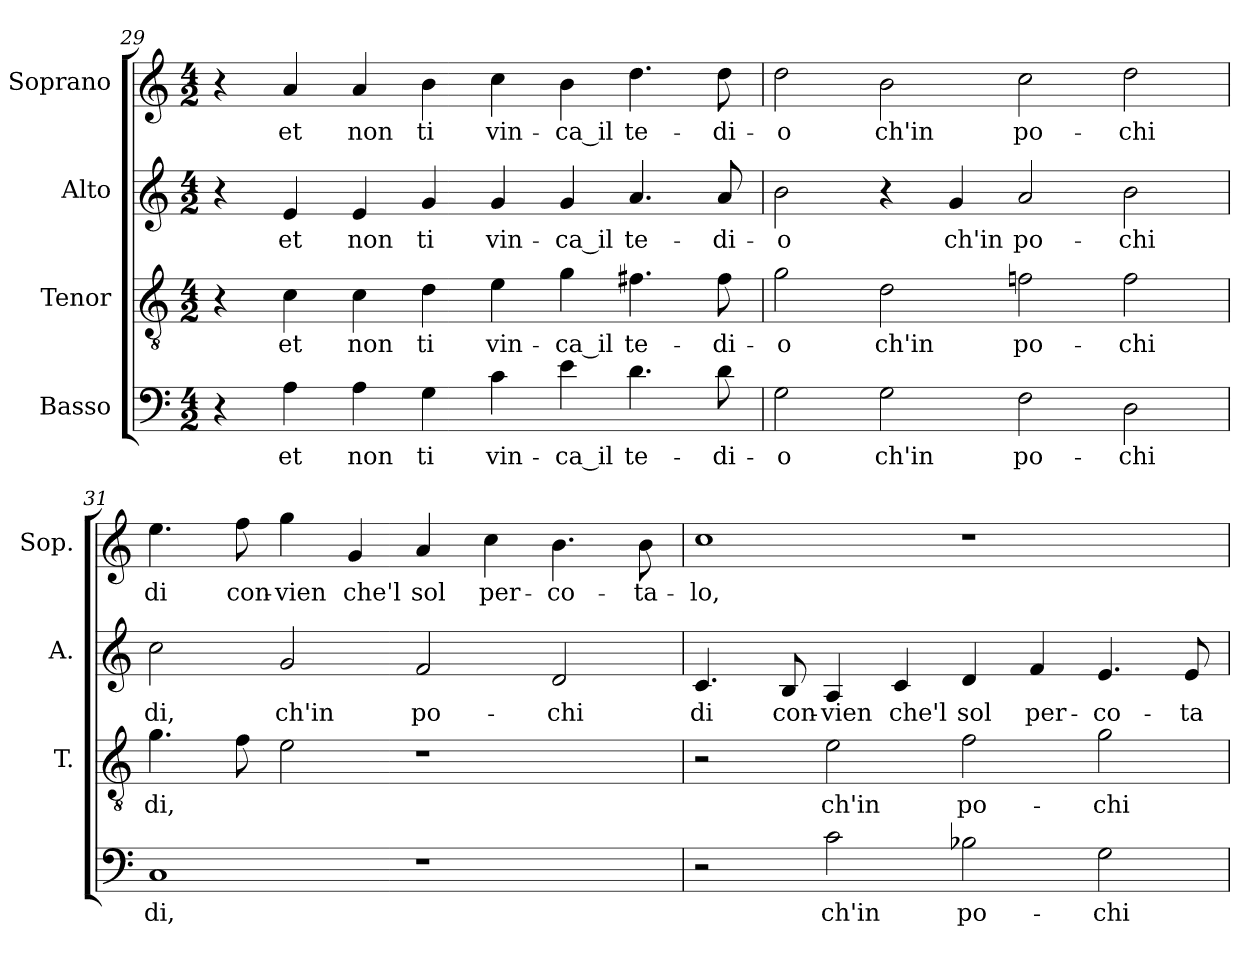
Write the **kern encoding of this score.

**kern	**text	**kern	**text	**kern	**text	**kern	**text
*part4	*part4	*part3	*part3	*part2	*part2	*part1	*part1
*staff4	*staff4	*staff3	*staff3	*staff2	*staff2	*staff1	*staff1
*I"Basso	*	*I"Tenor	*	*I"Alto	*	*I"Soprano	*
*	*	*I'T.	*	*I'A.	*	*I'Sop.	*
*clefF4	*	*clefGv2	*	*clefG2	*	*clefG2	*
*	*	*ITrd7c12	*	*	*	*	*
*k[]	*	*k[]	*	*k[]	*	*k[]	*
*C:	*	*C:	*	*C:	*	*C:	*
*M4/2	*	*M4/2	*	*M4/2	*	*M4/2	*
=29	=29	=29	=29	=29	=29	=29	=29
4r	.	4r	.	4r	.	4r	.
!	!LO:LY:b:color=#000000	!	!	!	!	!	!
!	!	!	!LO:LY:b:color=#000000	!	!	!	!
!	!	!	!	!	!LO:LY:b:color=#000000	!	!
!	!	!	!	!	!	!	!LO:LY:b:color=#000000
4Ai\	et	4Ci\	et	4ei/	et	4ai/	et
!	!LO:LY:b:color=#000000	!	!	!	!	!	!
!	!	!	!LO:LY:b:color=#000000	!	!	!	!
!	!	!	!	!	!LO:LY:b:color=#000000	!	!
!	!	!	!	!	!	!	!LO:LY:b:color=#000000
4Ai\	non	4Ci\	non	4ei/	non	4ai/	non
!	!LO:LY:b:color=#000000	!	!	!	!	!	!
!	!	!	!LO:LY:b:color=#000000	!	!	!	!
!	!	!	!	!	!LO:LY:b:color=#000000	!	!
!	!	!	!	!	!	!	!LO:LY:b:color=#000000
4Gi\	ti	4Di\	ti	4gi/	ti	4bi\	ti
!	!LO:LY:b:color=#000000	!	!	!	!	!	!
!	!	!	!LO:LY:b:color=#000000	!	!	!	!
!	!	!	!	!	!LO:LY:b:color=#000000	!	!
!	!	!	!	!	!	!	!LO:LY:b:color=#000000
4ci\	vin-	4Ei\	vin-	4gi/	vin-	4cci\	vin-
!	!LO:LY:b:color=#000000	!	!	!	!	!	!
!	!	!	!LO:LY:b:color=#000000	!	!	!	!
!	!	!	!	!	!LO:LY:b:color=#000000	!	!
!	!	!	!	!	!	!	!LO:LY:b:color=#000000
4ei\	-ca_il	4Gi\	-ca_il	4gi/	-ca_il	4bi\	-ca_il
!	!LO:LY:b:color=#000000	!	!	!	!	!	!
!	!	!	!LO:LY:b:color=#000000	!	!	!	!
!	!	!	!	!	!LO:LY:b:color=#000000	!	!
!	!	!	!	!	!	!	!LO:LY:b:color=#000000
4.di\	te-	4.F#Xi\	te-	4.ai/	te-	4.ddi\	te-
!	!LO:LY:b:color=#000000	!	!	!	!	!	!
!	!	!	!LO:LY:b:color=#000000	!	!	!	!
!	!	!	!	!	!LO:LY:b:color=#000000	!	!
!	!	!	!	!	!	!	!LO:LY:b:color=#000000
8di\	-di-	8F#i\	-di-	8ai/	-di-	8ddi\	-di-
=30	=30	=30	=30	=30	=30	=30	=30
!	!LO:LY:b:color=#000000	!	!	!	!	!	!
!	!	!	!LO:LY:b:color=#000000	!	!	!	!
!	!	!	!	!	!LO:LY:b:color=#000000	!	!
!	!	!	!	!	!	!	!LO:LY:b:color=#000000
2Gi\	-o	2Gi\	-o	2bi\	-o	2ddi\	-o
!	!LO:LY:b:color=#000000	!	!	!	!	!	!
!	!	!	!LO:LY:b:color=#000000	!	!	!	!
!	!	!	!	!	!	!	!LO:LY:b:color=#000000
2Gi\	ch'in	2Di\	ch'in	4r	.	2bi\	ch'in
!	!	!	!	!	!LO:LY:b:color=#000000	!	!
.	.	.	.	4gi/	ch'in	.	.
!	!LO:LY:b:color=#000000	!	!	!	!	!	!
!	!	!	!LO:LY:b:color=#000000	!	!	!	!
!	!	!	!	!	!LO:LY:b:color=#000000	!	!
!	!	!	!	!	!	!	!LO:LY:b:color=#000000
2Fi\	po-	2Fni\	po-	2ai/	po-	2cci\	po-
!	!LO:LY:b:color=#000000	!	!	!	!	!	!
!	!	!	!LO:LY:b:color=#000000	!	!	!	!
!	!	!	!	!	!LO:LY:b:color=#000000	!	!
!	!	!	!	!	!	!	!LO:LY:b:color=#000000
2Di\	-chi	2Fi\	-chi	2bi\	-chi	2ddi\	-chi
=31	=31	=31	=31	=31	=31	=31	=31
!	!LO:LY:b:color=#000000	!	!	!	!	!	!
!	!	!	!LO:LY:b:color=#000000	!	!	!	!
!	!	!	!	!	!LO:LY:b:color=#000000	!	!
!	!	!	!	!	!	!	!LO:LY:b:color=#000000
1Ci	di,	4.Gi\	di,	2cci\	di,	4.eei\	di
!	!	!	!	!	!	!	!LO:LY:b:color=#000000
.	.	8Fi\	.	.	.	8ffi\	con-
!	!	!	!	!	!LO:LY:b:color=#000000	!	!
!	!	!	!	!	!	!	!LO:LY:b:color=#000000
.	.	2Ei\	.	2gi/	ch'in	4ggi\	-vien
!	!	!	!	!	!	!	!LO:LY:b:color=#000000
.	.	.	.	.	.	4gi/	che'l
!	!	!	!	!	!LO:LY:b:color=#000000	!	!
!	!	!	!	!	!	!	!LO:LY:b:color=#000000
1r	.	1r	.	2fi/	po-	4ai/	sol
!	!	!	!	!	!	!	!LO:LY:b:color=#000000
.	.	.	.	.	.	4cci\	per-
!	!	!	!	!	!LO:LY:b:color=#000000	!	!
!	!	!	!	!	!	!	!LO:LY:b:color=#000000
.	.	.	.	2di/	-chi	4.bi\	-co-
!	!	!	!	!	!	!	!LO:LY:b:color=#000000
.	.	.	.	.	.	8bi\	-ta-
!!LO:LB:g=z
=32	=32	=32	=32	=32	=32	=32	=32
!	!	!	!	!	!LO:LY:b:color=#000000	!	!
!	!	!	!	!	!	!	!LO:LY:b:color=#000000
2r	.	2r	.	4.ci/	di	1cci	-lo,
!	!	!	!	!	!LO:LY:b:color=#000000	!	!
.	.	.	.	8Bi/	con-	.	.
!	!LO:LY:b:color=#000000	!	!	!	!	!	!
!	!	!	!LO:LY:b:color=#000000	!	!	!	!
!	!	!	!	!	!LO:LY:b:color=#000000	!	!
2ci\	ch'in	2Ei\	ch'in	4Ai/	-vien	.	.
!	!	!	!	!	!LO:LY:b:color=#000000	!	!
.	.	.	.	4ci/	che'l	.	.
!	!LO:LY:b:color=#000000	!	!	!	!	!	!
!	!	!	!LO:LY:b:color=#000000	!	!	!	!
!	!	!	!	!	!LO:LY:b:color=#000000	!	!
2B-Xi\	po-	2Fi\	po-	4di/	sol	1r	.
!	!	!	!	!	!LO:LY:b:color=#000000	!	!
.	.	.	.	4fi/	per-	.	.
!	!LO:LY:b:color=#000000	!	!	!	!	!	!
!	!	!	!LO:LY:b:color=#000000	!	!	!	!
!	!	!	!	!	!LO:LY:b:color=#000000	!	!
2Gi\	-chi	2Gi\	-chi	4.ei/	-co-	.	.
!	!	!	!	!	!LO:LY:b:color=#000000	!	!
.	.	.	.	8ei/	-ta-	.	.
=	=	=	=	=	=	=	=
*-	*-	*-	*-	*-	*-	*-	*-
